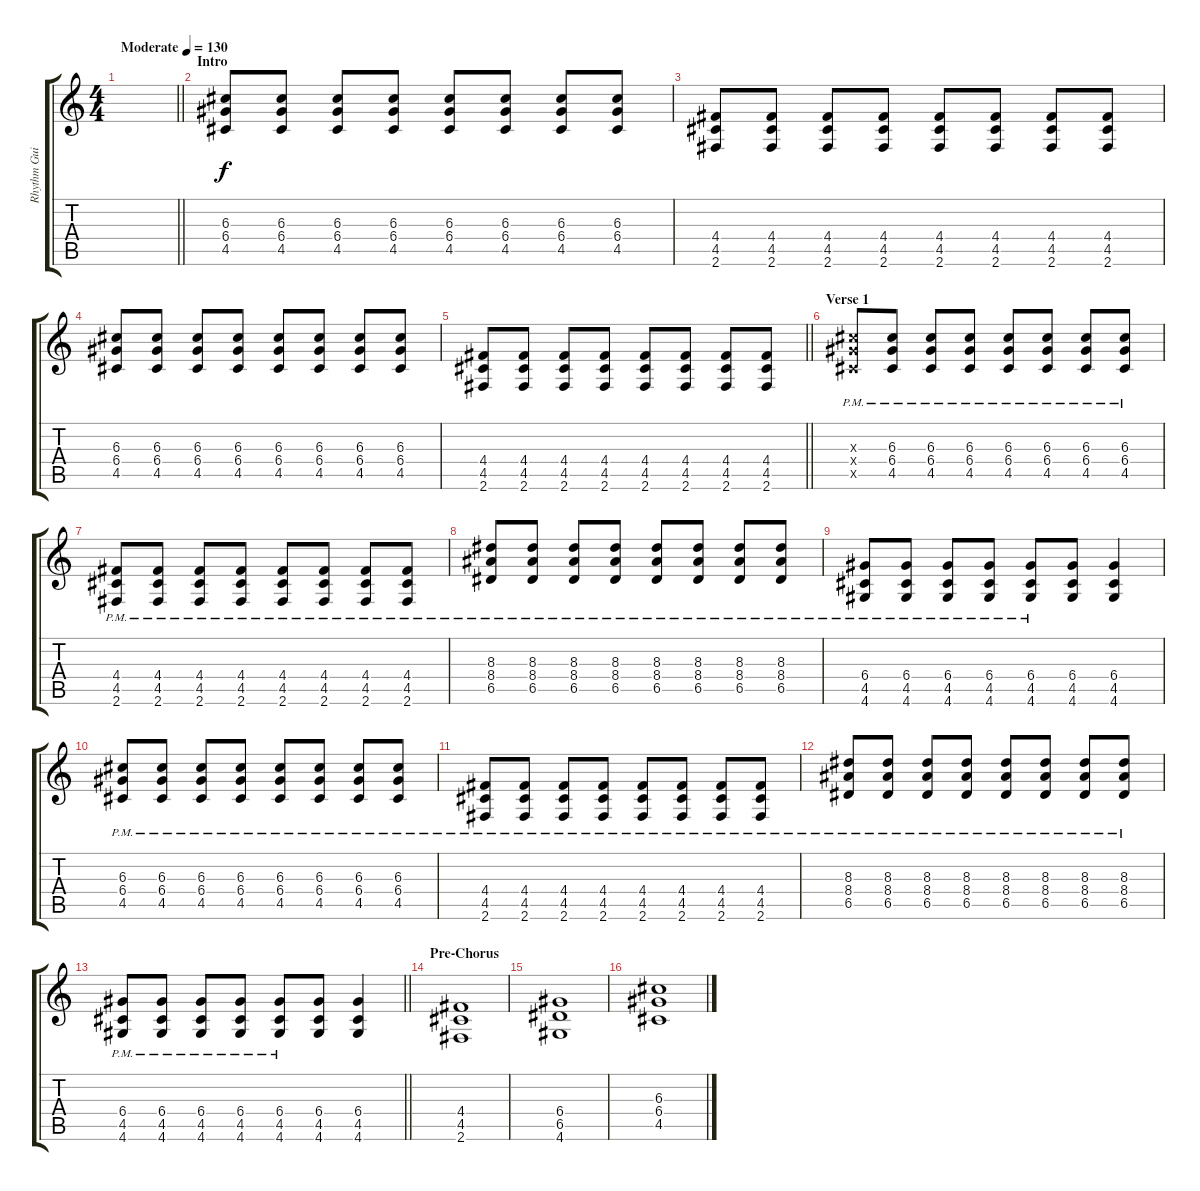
\track ("Rhythm Guitar" "Rhythm Gui") {instrument overdrivenguitar}
\staff {score tabs}
\tuning (E4 B3 G3 D3 A2 E2) {hide}
\ts (4 4)
\tempo (130 "Moderate")
\clef g2
\barLineRight lightlight
\ks c
|
\section ("" "Intro")
(6.3 6.4 4.5).8 (6.3 6.4 4.5).8 (6.3 6.4 4.5).8 (6.3 6.4 4.5).8 (6.3 6.4 4.5).8 (6.3 6.4 4.5).8 (6.3 6.4 4.5).8 (6.3 6.4 4.5).8 |
(4.4 4.5 2.6).8 (4.4 4.5 2.6).8 (4.4 4.5 2.6).8 (4.4 4.5 2.6).8 (4.4 4.5 2.6).8 (4.4 4.5 2.6).8 (4.4 4.5 2.6).8 (4.4 4.5 2.6).8 |
(6.3 6.4 4.5).8 (6.3 6.4 4.5).8 (6.3 6.4 4.5).8 (6.3 6.4 4.5).8 (6.3 6.4 4.5).8 (6.3 6.4 4.5).8 (6.3 6.4 4.5).8 (6.3 6.4 4.5).8 |
\barLineRight lightlight
(4.4 4.5 2.6).8 (4.4 4.5 2.6).8 (4.4 4.5 2.6).8 (4.4 4.5 2.6).8 (4.4 4.5 2.6).8 (4.4 4.5 2.6).8 (4.4 4.5 2.6).8 (4.4 4.5 2.6).8 |
\section ("" "Verse 1")
(6.3{pm x} 6.4{pm x} 4.5{pm x}).8 (6.3{pm} 6.4{pm} 4.5{pm}).8 (6.3{pm} 6.4{pm} 4.5{pm}).8 (6.3{pm} 6.4{pm} 4.5{pm}).8 (6.3{pm} 6.4{pm} 4.5{pm}).8 (6.3{pm} 6.4{pm} 4.5{pm}).8 (6.3{pm} 6.4{pm} 4.5{pm}).8 (6.3{pm} 6.4{pm} 4.5{pm}).8 |
(4.4{pm} 4.5{pm} 2.6{pm}).8 (4.4{pm} 4.5{pm} 2.6{pm}).8 (4.4{pm} 4.5{pm} 2.6{pm}).8 (4.4{pm} 4.5{pm} 2.6{pm}).8 (4.4{pm} 4.5{pm} 2.6{pm}).8 (4.4{pm} 4.5{pm} 2.6{pm}).8 (4.4{pm} 4.5{pm} 2.6{pm}).8 (4.4{pm} 4.5{pm} 2.6{pm}).8 |
(8.3{pm} 8.4{pm} 6.5{pm}).8 (8.3{pm} 8.4{pm} 6.5{pm}).8 (8.3{pm} 8.4{pm} 6.5{pm}).8 (8.3{pm} 8.4{pm} 6.5{pm}).8 (8.3{pm} 8.4{pm} 6.5{pm}).8 (8.3{pm} 8.4{pm} 6.5{pm}).8 (8.3{pm} 8.4{pm} 6.5{pm}).8 (8.3{pm} 8.4{pm} 6.5{pm}).8 |
(6.4{pm} 4.5{pm} 4.6{pm}).8 (6.4{pm} 4.5{pm} 4.6{pm}).8 (6.4{pm} 4.5{pm} 4.6{pm}).8 (6.4{pm} 4.5{pm} 4.6{pm}).8 (6.4{pm} 4.5{pm} 4.6{pm}).8 (6.4 4.5 4.6).8 (6.4 4.5 4.6).4 |
(6.3{pm} 6.4{pm} 4.5{pm}).8 (6.3{pm} 6.4{pm} 4.5{pm}).8 (6.3{pm} 6.4{pm} 4.5{pm}).8 (6.3{pm} 6.4{pm} 4.5{pm}).8 (6.3{pm} 6.4{pm} 4.5{pm}).8 (6.3{pm} 6.4{pm} 4.5{pm}).8 (6.3{pm} 6.4{pm} 4.5{pm}).8 (6.3{pm} 6.4{pm} 4.5{pm}).8 |
(4.4{pm} 4.5{pm} 2.6{pm}).8 (4.4{pm} 4.5{pm} 2.6{pm}).8 (4.4{pm} 4.5{pm} 2.6{pm}).8 (4.4{pm} 4.5{pm} 2.6{pm}).8 (4.4{pm} 4.5{pm} 2.6{pm}).8 (4.4{pm} 4.5{pm} 2.6{pm}).8 (4.4{pm} 4.5{pm} 2.6{pm}).8 (4.4{pm} 4.5{pm} 2.6{pm}).8 |
(8.3{pm} 8.4{pm} 6.5{pm}).8 (8.3{pm} 8.4{pm} 6.5{pm}).8 (8.3{pm} 8.4{pm} 6.5{pm}).8 (8.3{pm} 8.4{pm} 6.5{pm}).8 (8.3{pm} 8.4{pm} 6.5{pm}).8 (8.3{pm} 8.4{pm} 6.5{pm}).8 (8.3{pm} 8.4{pm} 6.5{pm}).8 (8.3{pm} 8.4{pm} 6.5{pm}).8 |
\barLineRight lightlight
(6.4{pm} 4.5{pm} 4.6{pm}).8 (6.4{pm} 4.5{pm} 4.6{pm}).8 (6.4{pm} 4.5{pm} 4.6{pm}).8 (6.4{pm} 4.5{pm} 4.6{pm}).8 (6.4{pm} 4.5{pm} 4.6{pm}).8 (6.4 4.5 4.6).8 (6.4 4.5 4.6).4 |
\section ("" "Pre-Chorus")
(4.4 4.5 2.6).1 |
(6.4 6.5 4.6).1 |
(6.3 6.4 4.5).1
